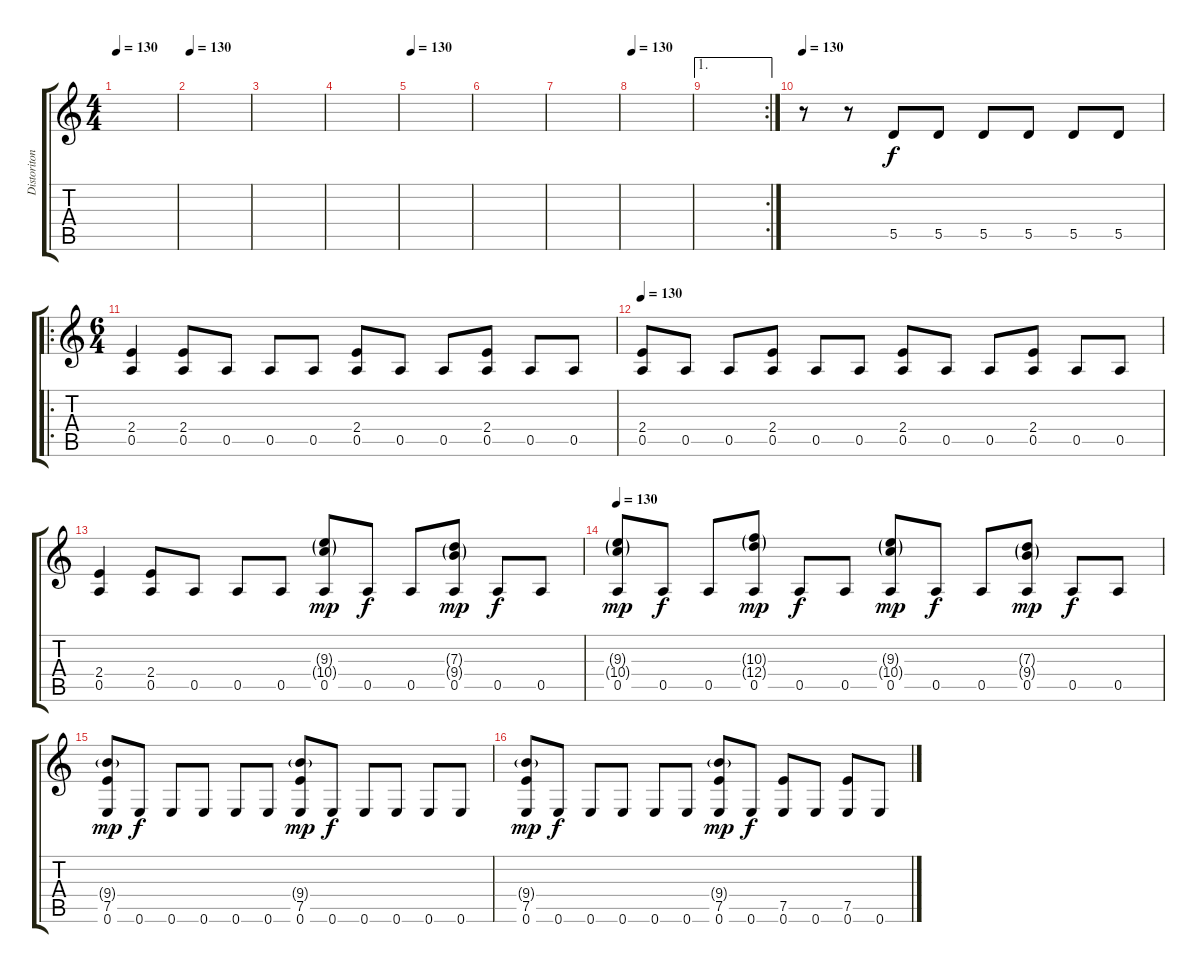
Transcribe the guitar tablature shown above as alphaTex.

\track ("Distoriton Guitar" "Distoriton") {instrument distortionguitar}
\staff {score tabs}
\tuning (E4 B3 G3 D3 A2 E2) {hide}
\ts (4 4)
\tempo 130
\clef g2
\ks c
|
\tempo 130
|
|
|
\tempo 130
|
|
|
\tempo 130
|
\ae 1
\rc 2
|
\tempo 130
r.8 r.8 5.5.8 5.5.8 5.5.8 5.5.8 5.5.8 5.5.8 |
\ro
\ts (6 4)
(2.4 0.5).4 (2.4 0.5).8 0.5.8 0.5.8 0.5.8 (2.4 0.5).8 0.5.8 0.5.8 (2.4 0.5).8 0.5.8 0.5.8 |
\tempo 130
(2.4 0.5).8 0.5.8 0.5.8 (2.4 0.5).8 0.5.8 0.5.8 (2.4 0.5).8 0.5.8 0.5.8 (2.4 0.5).8 0.5.8 0.5.8 |
(2.4 0.5).4 (2.4 0.5).8 0.5.8 0.5.8 0.5.8 (9.3{g} 10.4{g} 0.5).8{dy mp} 0.5.8{dy f} 0.5.8 (7.3{g} 9.4{g} 0.5).8{dy mp} 0.5.8{dy f} 0.5.8 |
\tempo 130
(9.3{g} 10.4{g} 0.5).8{dy mp} 0.5.8{dy f} 0.5.8 (10.3{g} 12.4{g} 0.5).8{dy mp} 0.5.8{dy f} 0.5.8 (9.3{g} 10.4{g} 0.5).8{dy mp} 0.5.8{dy f} 0.5.8 (7.3{g} 9.4{g} 0.5).8{dy mp} 0.5.8{dy f} 0.5.8 |
(9.4{g} 7.5 0.6).8{dy mp} 0.6.8{dy f} 0.6.8 0.6.8 0.6.8 0.6.8 (9.4{g} 7.5 0.6).8{dy mp} 0.6.8{dy f} 0.6.8 0.6.8 0.6.8 0.6.8 |
(9.4{g} 7.5 0.6).8{dy mp} 0.6.8{dy f} 0.6.8 0.6.8 0.6.8 0.6.8 (9.4{g} 7.5 0.6).8{dy mp} 0.6.8{dy f} (7.5 0.6).8 0.6.8 (7.5 0.6).8 0.6.8
